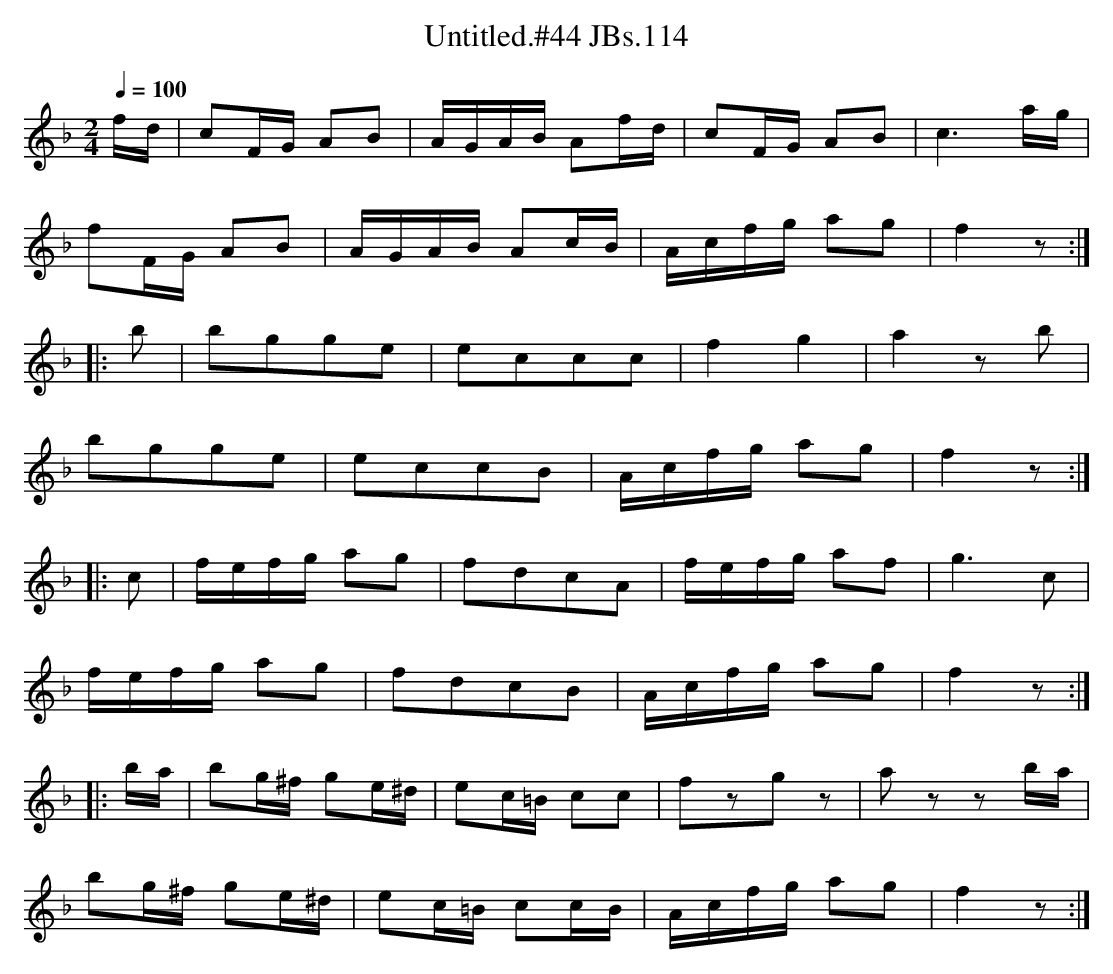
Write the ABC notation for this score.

X:1
T:Untitled.#44 JBs.114
M:2/4
L:1/16
Q:1/4=100
K:F
fd|c2FG A2B2|AGAB A2fd|c2FG A2B2|c6ag|
f2FG A2B2|AGAB A2cB|Acfg a2g2|f4z2:|
|:b2|b2g2g2e2|e2c2c2c2|f4g4|a4z2b2|
b2g2g2e2|e2c2c2B2|Acfg a2g2|f4z2:|
|:c2|fefg a2g2|f2d2c2A2|fefg a2f2|g6c2|
fefg a2g2|f2d2c2B2|Acfg a2g2|f4 z2:|
|:ba|b2g^f g2e^d|e2c=B c2c2|f2z2g2z2|a2z2 z2ba|
b2g^f g2e^d|e2c=B c2cB|Acfg a2g2|f4z2:|
